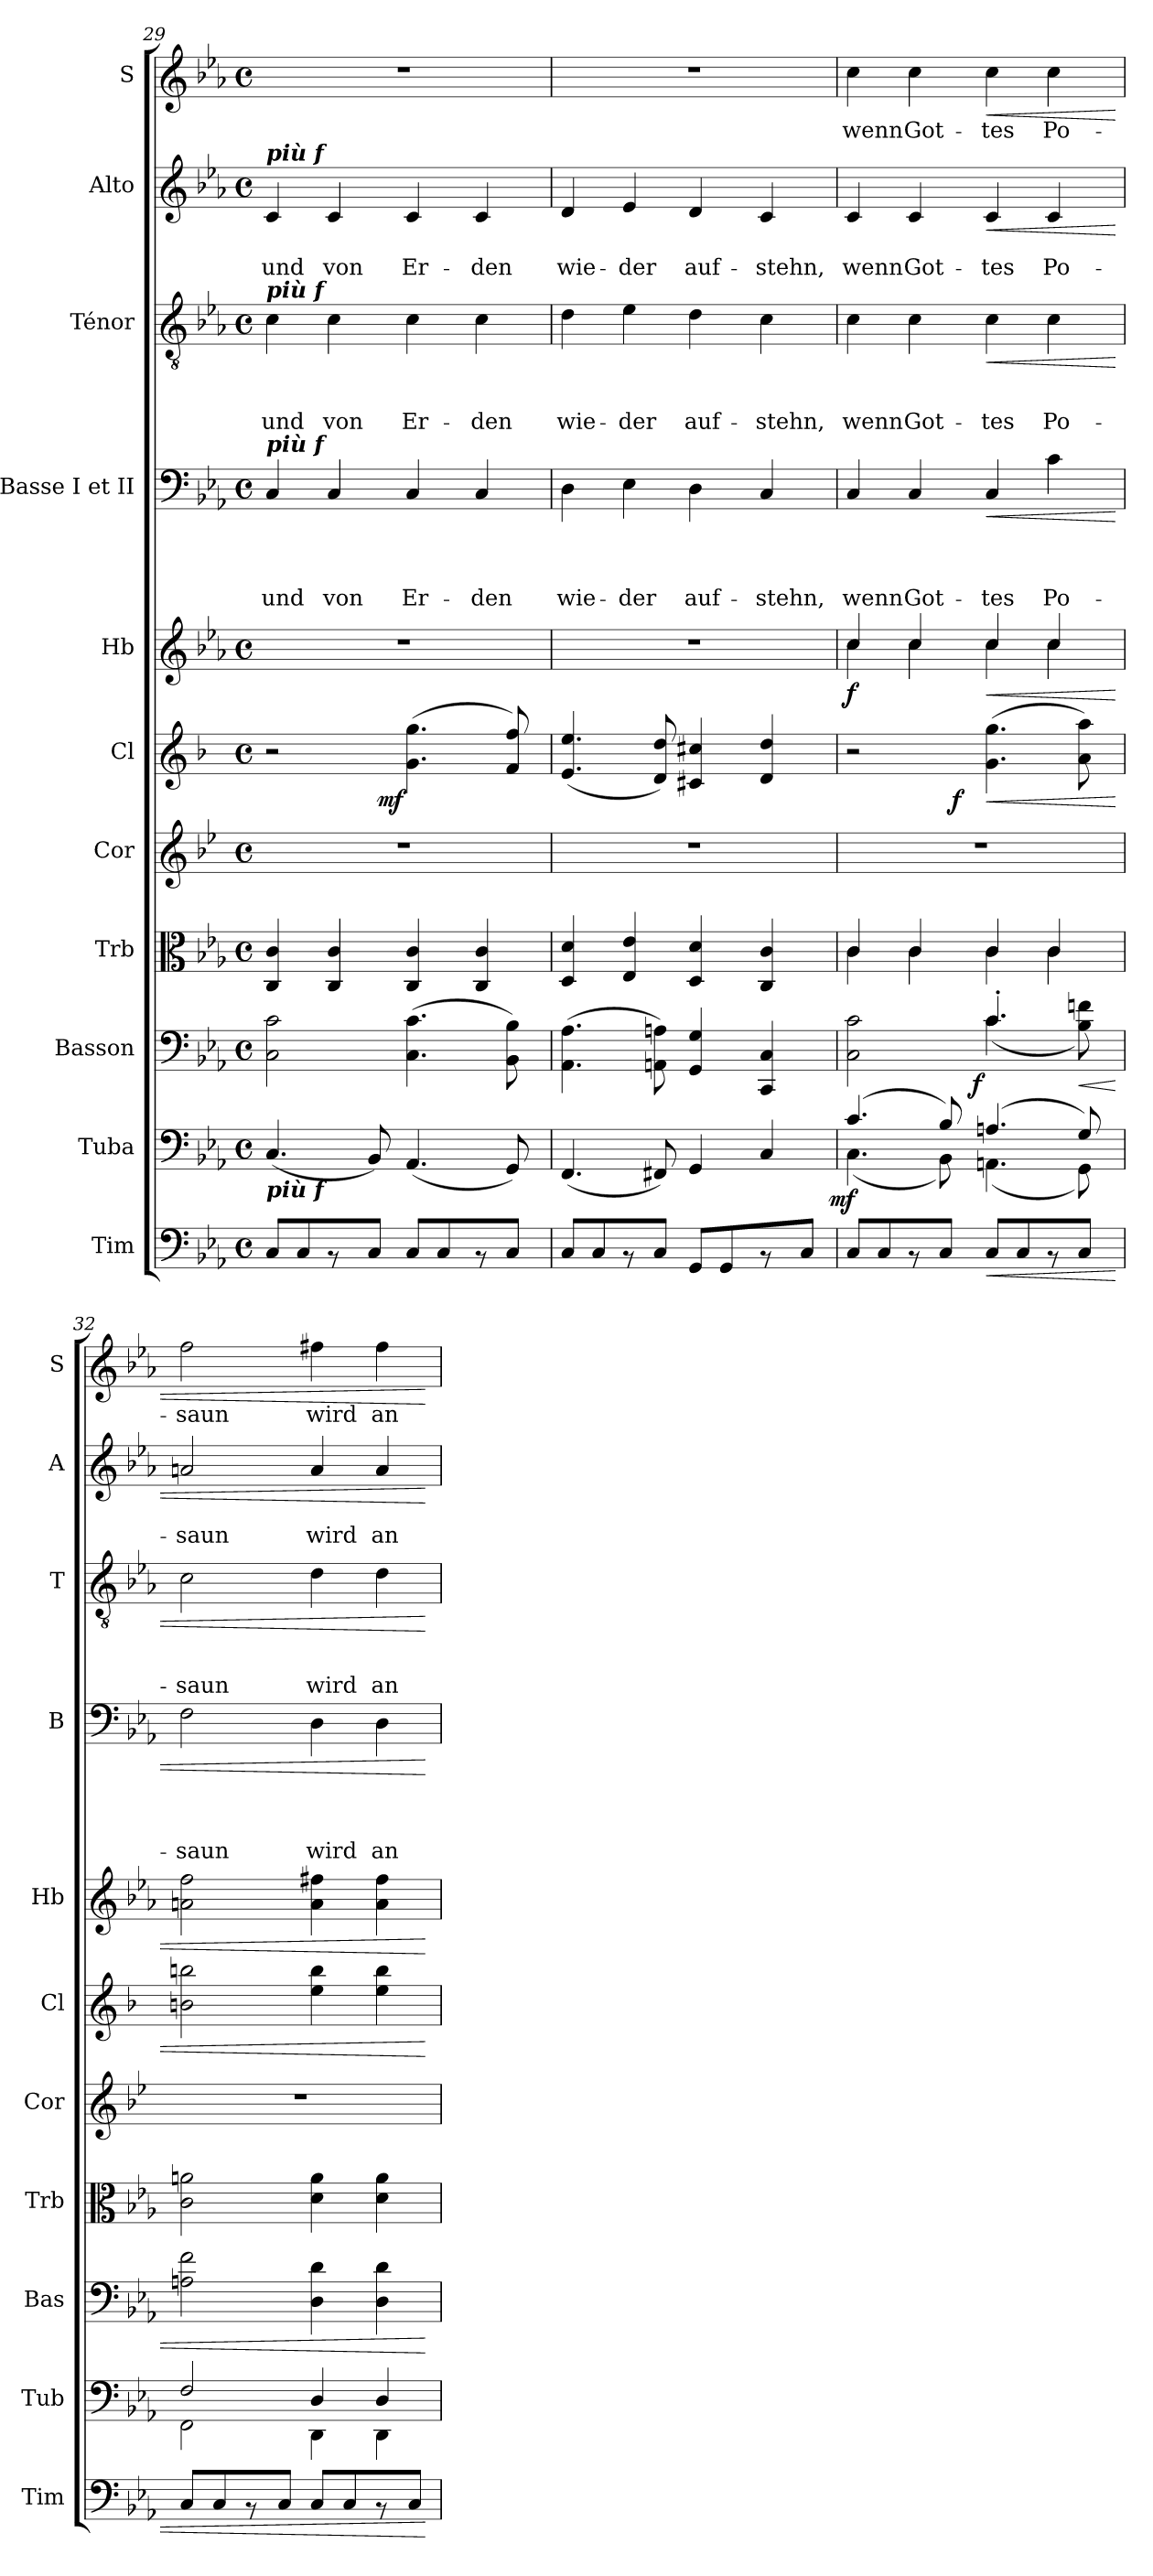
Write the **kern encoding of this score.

**kern	**dynam	**kern	**dynam	**kern	**dynam	**kern	**kern	**kern	**dynam	**kern	**dynam	**kern	**text	**text	**text	**text	**dynam	**kern	**text	**text	**text	**dynam	**kern	**text	**text	**dynam	**kern	**text	**dynam
*part11	*part11	*part10	*part10	*part9	*part9	*part8	*part7	*part6	*part6	*part5	*part5	*part4	*part4	*part4	*part4	*part4	*part4	*part3	*part3	*part3	*part3	*part3	*part2	*part2	*part2	*part2	*part1	*part1	*part1
*staff11	*staff11	*staff10	*staff10	*staff9	*staff9	*staff8	*staff7	*staff6	*staff6	*staff5	*staff5	*staff4	*staff4	*staff4	*staff4	*staff4	*staff4	*staff3	*staff3	*staff3	*staff3	*staff3	*staff2	*staff2	*staff2	*staff2	*staff1	*staff1	*staff1
*I"Tim	*	*I"Tuba	*	*I"Basson	*	*I"Trb	*I"Cor	*I"Cl	*	*I"Hb	*	*I"Basse I et II	*	*	*	*	*	*I"Ténor	*	*	*	*	*I"Alto	*	*	*	*I"S	*	*
*I'Tim	*	*I'Tub	*	*I'Bas	*	*I'Trb	*I'Cor	*I'Cl	*	*I'Hb	*	*I'B	*	*	*	*	*	*I'T	*	*	*	*	*I'A	*	*	*	*I'S	*	*
!!LO:PB:g=z
*clefF4	*	*clefF4	*	*clefF4	*	*clefC3	*clefG2	*clefG2	*	*clefG2	*	*clefF4	*	*	*	*	*	*clefGv2	*	*	*	*	*clefG2	*	*	*	*clefG2	*	*
*	*	*	*	*	*	*	*ITrd4c7	*ITrd1c2	*	*	*	*	*	*	*	*	*	*	*	*	*	*	*	*	*	*	*	*	*
*k[b-e-a-]	*	*k[b-e-a-]	*	*k[b-e-a-]	*	*k[b-e-a-]	*k[b-e-a-]	*k[b-e-a-]	*	*k[b-e-a-]	*	*k[b-e-a-]	*	*	*	*	*	*k[b-e-a-]	*	*	*	*	*k[b-e-a-]	*	*	*	*k[b-e-a-]	*	*
*E-:	*	*E-:	*	*E-:	*	*E-:	*E-:	*E-:	*	*E-:	*	*E-:	*	*	*	*	*	*E-:	*	*	*	*	*E-:	*	*	*	*E-:	*	*
*M4/4	*	*M4/4	*	*M4/4	*	*M4/4	*M4/4	*M4/4	*	*M4/4	*	*M4/4	*	*	*	*	*	*M4/4	*	*	*	*	*M4/4	*	*	*	*M4/4	*	*
*met(c)	*	*met(c)	*	*met(c)	*	*met(c)	*met(c)	*met(c)	*	*met(c)	*	*met(c)	*	*	*	*	*	*met(c)	*	*	*	*	*met(c)	*	*	*	*met(c)	*	*
=29	=29	=29	=29	=29	=29	=29	=29	=29	=29	=29	=29	=29	=29	=29	=29	=29	=29	=29	=29	=29	=29	=29	=29	=29	=29	=29	=29	=29	=29
!	!	!	!	!	!	!	!	!	!	!	!	!	!	!	!	!	!	!	!	!	!	!	!LO:TX:a:Bi:t=più f	!	!	!	!	!	!
!	!	!	!	!	!	!	!	!	!	!	!	!	!	!	!	!	!	!LO:TX:a:Bi:t=più f	!	!	!	!	!	!	!	!	!	!	!
!	!	!	!	!	!	!	!	!	!	!	!	!LO:TX:a:Bi:t=più f	!	!	!	!	!	!	!	!	!	!	!	!	!	!	!	!	!
!	!	!LO:TX:b:Bi:t=più f	!	!	!	!	!	!	!	!	!	!	!	!	!	!	!	!	!	!	!	!	!	!	!	!	!	!	!
!	!	!	!	!	!	!	!	!	!	!	!	!	!	!	!	!LO:LY:b	!	!	!	!	!LO:LY:b	!	!	!	!LO:LY:b	!	!	!	!
*	*	*	*	*	*	*	*	*^	*	*	*	*	*	*	*	*	*	*	*	*	*	*	*	*	*	*	*	*	*
8C/L	.	(>4.C/	.	2C\ 2c\	.	4C/ 4c/	1r	2r	3ryy	.	1r	.	4C/	.	.	.	und	.	4c\	.	.	und	.	4c/	.	und	.	1r	.	.
8C/	.	.	.	.	.	.	.	.	.	.	.	.	.	.	.	.	.	.	.	.	.	.	.	.	.	.	.	.	.	.
!	!	!	!	!	!	!	!	!	!	!	!	!	!	!	!	!	!LO:LY:b	!	!	!	!	!LO:LY:b	!	!	!	!LO:LY:b	!	!	!	!
8rAA	.	.	.	.	.	4C/ 4c/	.	.	.	.	.	.	4C/	.	.	.	von	.	4c\	.	.	von	.	4c/	.	von	.	.	.	.
.	.	.	.	.	.	.	.	.	24.ryy	.	.	.	.	.	.	.	.	.	.	.	.	.	.	.	.	.	.	.	.	.
8C/J	.	8BB-/)	.	.	.	.	.	.	.	.	.	.	.	.	.	.	.	.	.	.	.	.	.	.	.	.	.	.	.	.
!	!	!	!	!	!	!	!	!	!	!LO:DY:b	!	!	!	!	!	!	!	!	!	!	!	!	!	!	!	!	!	!	!	!
.	.	.	.	.	.	.	.	.	3ryy	mf	.	.	.	.	.	.	.	.	.	.	.	.	.	.	.	.	.	.	.	.
!	!	!	!	!	!	!	!	!	!	!	!	!	!	!	!	!	!LO:LY:b	!	!	!	!	!LO:LY:b	!	!	!	!LO:LY:b	!	!	!	!
8C/L	.	(>4.AA-/	.	(>4.C\ 4.c\	.	4C/ 4c/	.	(>4.f\ 4.ff\	.	.	.	.	4C/	.	.	.	Er-	.	4c\	.	.	Er-	.	4c/	.	Er-	.	.	.	.
8C/	.	.	.	.	.	.	.	.	.	.	.	.	.	.	.	.	.	.	.	.	.	.	.	.	.	.	.	.	.	.
.	.	.	.	.	.	.	.	.	6ryy	.	.	.	.	.	.	.	.	.	.	.	.	.	.	.	.	.	.	.	.	.
!	!	!	!	!	!	!	!	!	!	!	!	!	!	!	!	!	!LO:LY:b	!	!	!	!	!LO:LY:b	!	!	!	!LO:LY:b	!	!	!	!
8rAA	.	.	.	.	.	4C/ 4c/	.	.	.	.	.	.	4C/	.	.	.	-den	.	4c\	.	.	-den	.	4c/	.	-den	.	.	.	.
8C/J	.	8GG/)	.	8BB-\ 8B-\)	.	.	.	8e-/ 8ee-/)	.	.	.	.	.	.	.	.	.	.	.	.	.	.	.	.	.	.	.	.	.	.
.	.	.	.	.	.	.	.	.	12ryy	.	.	.	.	.	.	.	.	.	.	.	.	.	.	.	.	.	.	.	.	.
.	.	.	.	.	.	.	.	.	48ryy	.	.	.	.	.	.	.	.	.	.	.	.	.	.	.	.	.	.	.	.	.
=30	=30	=30	=30	=30	=30	=30	=30	=30	=30	=30	=30	=30	=30	=30	=30	=30	=30	=30	=30	=30	=30	=30	=30	=30	=30	=30	=30	=30	=30	=30
!	!	!	!	!	!	!	!	!	!	!	!	!	!	!	!	!	!LO:LY:b	!	!	!	!	!LO:LY:b	!	!	!	!LO:LY:b	!	!	!	!
*	*	*^	*	*	*	*	*	*v	*v	*	*	*	*	*	*	*	*	*	*	*	*	*	*	*	*	*	*	*	*	*
8C/L	.	(>4.FF/	3%2ryy	.	(>4.AA-\ 4.A-\	.	4D/ 4d/	1r	(<4.d/ 4.dd/	.	1r	.	4D\	.	.	.	wie-	.	4d\	.	.	wie-	.	4d/	.	wie-	.	1r	.	.
8C/	.	.	.	.	.	.	.	.	.	.	.	.	.	.	.	.	.	.	.	.	.	.	.	.	.	.	.	.	.	.
!	!	!	!	!	!	!	!	!	!	!	!	!	!	!	!	!	!LO:LY:b	!	!	!	!	!LO:LY:b	!	!	!	!LO:LY:b	!	!	!	!
8rAA	.	.	.	.	.	.	4E-/ 4e-/	.	.	.	.	.	4E-\	.	.	.	-der	.	4e-\	.	.	-der	.	4e-/	.	-der	.	.	.	.
8C/J	.	8FF#X/)	.	.	8AAn\ 8An\)	.	.	.	8c/ 8cc/)	.	.	.	.	.	.	.	.	.	.	.	.	.	.	.	.	.	.	.	.	.
!	!	!	!	!	!	!	!	!	!	!	!	!	!	!	!	!	!LO:LY:b	!	!	!	!	!LO:LY:b	!	!	!	!LO:LY:b	!	!	!	!
8GG/L	.	4GG/	.	.	4GG/ 4G/	.	4D/ 4d/	.	4Bn/ 4bn/	.	.	.	4D\	.	.	.	auf-	.	4d\	.	.	auf-	.	4d/	.	auf-	.	.	.	.
8GG/	.	.	.	.	.	.	.	.	.	.	.	.	.	.	.	.	.	.	.	.	.	.	.	.	.	.	.	.	.	.
.	.	.	6ryy	.	.	.	.	.	.	.	.	.	.	.	.	.	.	.	.	.	.	.	.	.	.	.	.	.	.	.
!	!	!	!	!	!	!	!	!	!	!	!	!	!	!	!	!	!LO:LY:b	!	!	!	!	!LO:LY:b	!	!	!	!LO:LY:b	!	!	!	!
8rAA	.	4C/	.	.	4CC/ 4C/	.	4C/ 4c/	.	4c/ 4cc/	.	.	.	4C/	.	.	.	-stehn,	.	4c\	.	.	-stehn,	.	4c/	.	-stehn,	.	.	.	.
.	.	.	12...ryy	.	.	.	.	.	.	.	.	.	.	.	.	.	.	.	.	.	.	.	.	.	.	.	.	.	.	.
8C/J	.	.	.	.	.	.	.	.	.	.	.	.	.	.	.	.	.	.	.	.	.	.	.	.	.	.	.	.	.	.
!	!	!	!	!LO:DY:b	!	!	!	!	!	!	!	!	!	!	!	!	!	!	!	!	!	!	!	!	!	!	!	!	!	!
.	.	.	96ryy	mf	.	.	.	.	.	.	.	.	.	.	.	.	.	.	.	.	.	.	.	.	.	.	.	.	.	.
=31	=31	=31	=31	=31	=31	=31	=31	=31	=31	=31	=31	=31	=31	=31	=31	=31	=31	=31	=31	=31	=31	=31	=31	=31	=31	=31	=31	=31	=31	=31
*	*	*	*	*	*^	*	*^	*	*	*	*^	*	*	*	*	*	*	*	*	*	*	*	*	*	*	*	*	*	*	*
!	!	!	!	!	!	!	!	!	!	!	!	!	!	!	!LO:DY:b	!	!	!	!	!LO:LY:b	!	!	!	!	!LO:LY:b	!	!	!	!LO:LY:b	!	!	!LO:LY:b	!
*	*	*	*	*	*	*^	*	*	*	*	*^	*	*	*	*	*	*	*	*	*	*	*	*	*	*	*	*	*	*	*	*	*	*
8C/L	.	(>4.c/	(<4.C\	.	2ryy	2C\ 2c\	4...ryy	.	4c/	4c\	1r	2r	4ryy	.	4cc/	4cc\	f	4C/	.	.	.	wenn	.	4c\	.	.	wenn	.	4c/	.	wenn	.	4cc\	wenn	.
8C/	.	.	.	.	.	.	.	.	.	.	.	.	.	.	.	.	.	.	.	.	.	.	.	.	.	.	.	.	.	.	.	.	.	.	.
!	!	!	!	!	!	!	!	!	!	!	!	!	!	!	!	!	!	!	!	!	!	!LO:LY:b	!	!	!	!	!LO:LY:b	!	!	!	!LO:LY:b	!	!	!LO:LY:b	!
8rAA	.	.	.	.	.	.	.	.	4c/	4c\	.	.	8ryy	.	4cc/	4cc\	.	4C/	.	.	.	Got-	.	4c\	.	.	Got-	.	4c/	.	Got-	.	4cc\	Got-	.
8C/J	.	8B-/)	8BB-\)	.	.	.	.	.	.	.	.	.	32ryy	.	.	.	.	.	.	.	.	.	.	.	.	.	.	.	.	.	.	.	.	.	.
!	!	!	!	!	!	!	!	!	!	!	!	!	!	!LO:DY:b	!	!	!	!	!	!	!	!	!	!	!	!	!	!	!	!	!	!	!	!	!
.	.	.	.	.	.	.	.	.	.	.	.	.	2ryy	f	.	.	.	.	.	.	.	.	.	.	.	.	.	.	.	.	.	.	.	.	.
!	!	!	!	!	!	!	!	!LO:DY:b	!	!	!	!	!	!	!	!	!	!	!	!	!	!	!	!	!	!	!	!	!	!	!	!	!	!	!
.	.	.	.	.	.	.	2ryy	f	.	.	.	.	.	.	.	.	.	.	.	.	.	.	.	.	.	.	.	.	.	.	.	.	.	.	.
!	!LO:HP:b	!	!	!	!	!	!	!	!	!	!	!	!	!LO:HP:b	!	!	!LO:HP:b	!	!	!	!	!LO:LY:b	!LO:HP:b	!	!	!	!LO:LY:b	!LO:HP:b	!	!	!LO:LY:b	!LO:HP:b	!	!LO:LY:b	!LO:HP:b
8C/L	<	(>4.An/	(<4.AAn\	.	4.c'>/	(<4.c\	.	.	4c/	4c\	.	(>4.f\ 4.ff\	.	<	4cc/	4cc\	<	4C/	.	.	.	-tes	<	4c\	.	.	-tes	<	4c/	.	-tes	<	4cc\	-tes	<
8C/	.	.	.	.	.	.	.	.	.	.	.	.	.	.	.	.	.	.	.	.	.	.	.	.	.	.	.	.	.	.	.	.	.	.	.
!	!	!	!	!	!	!	!	!	!	!	!	!	!	!	!	!	!	!	!	!	!	!LO:LY:b	!	!	!	!	!LO:LY:b	!	!	!	!LO:LY:b	!	!	!LO:LY:b	!
8rAA	.	.	.	.	.	.	.	.	4c/	4c\	.	.	.	.	4cc/	4cc\	.	4c\	.	.	.	Po-	.	4c\	.	.	Po-	.	4c/	.	Po-	.	4cc\	Po-	.
!	!	!	!	!	!	!	!	!LO:HP:b	!	!	!	!	!	!	!	!	!	!	!	!	!	!	!	!	!	!	!	!	!	!	!	!	!	!	!
8C/J	.	8G/)	8GG\)	.	8ryy	8B-\ 8fn\)	.	<	.	.	.	8g\ 8gg\)	.	.	.	.	.	.	.	.	.	.	.	.	.	.	.	.	.	.	.	.	.	.	.
.	.	.	.	.	.	.	.	.	.	.	.	.	16.ryy	.	.	.	.	.	.	.	.	.	.	.	.	.	.	.	.	.	.	.	.	.	.
.	.	.	.	.	.	.	32ryy	.	.	.	.	.	.	.	.	.	.	.	.	.	.	.	.	.	.	.	.	.	.	.	.	.	.	.	.
=32	=32	=32	=32	=32	=32	=32	=32	=32	=32	=32	=32	=32	=32	=32	=32	=32	=32	=32	=32	=32	=32	=32	=32	=32	=32	=32	=32	=32	=32	=32	=32	=32	=32	=32	=32
!	!	!	!	!	!	!	!	!	!	!	!	!	!	!	!	!	!	!	!	!	!	!LO:LY:b	!	!	!	!	!LO:LY:b	!	!	!	!LO:LY:b	!	!	!LO:LY:b	!
*	*	*	*	*	*v	*v	*v	*	*	*	*	*v	*v	*	*v	*v	*	*	*	*	*	*	*	*	*	*	*	*	*	*	*	*	*	*	*
*	*	*	*	*	*	*	*v	*v	*	*	*	*	*	*	*	*	*	*	*	*	*	*	*	*	*	*	*	*	*	*	*
8C/L	.	2F/	2FF\	.	2An\ 2f\	.	2c\ 2an\	1r	2an\ 2aan\	.	2an\ 2ff\	.	2F\	.	.	.	-saun	.	2c\	.	.	-saun	.	2an/	.	-saun	.	2ff\	-saun	.
8C/	.	.	.	.	.	.	.	.	.	.	.	.	.	.	.	.	.	.	.	.	.	.	.	.	.	.	.	.	.	.
8rAA	.	.	.	.	.	.	.	.	.	.	.	.	.	.	.	.	.	.	.	.	.	.	.	.	.	.	.	.	.	.
8C/J	.	.	.	.	.	.	.	.	.	.	.	.	.	.	.	.	.	.	.	.	.	.	.	.	.	.	.	.	.	.
!	!	!	!	!	!	!	!	!	!	!	!	!	!	!	!	!	!LO:LY:b	!	!	!	!	!LO:LY:b	!	!	!	!LO:LY:b	!	!	!LO:LY:b	!
8C/L	.	4D/	4DD\	.	4D\ 4d\	.	4d\ 4a\	.	4dd\ 4aa\	.	4a\ 4ff#X\	.	4D\	.	.	.	wird	.	4d\	.	.	wird	.	4a/	.	wird	.	4ff#X\	wird	.
8C/	.	.	.	.	.	.	.	.	.	.	.	.	.	.	.	.	.	.	.	.	.	.	.	.	.	.	.	.	.	.
!	!	!	!	!	!	!	!	!	!	!	!	!	!	!	!	!	!LO:LY:b	!	!	!	!	!LO:LY:b	!	!	!	!LO:LY:b	!	!	!LO:LY:b	!
8rAA	.	4D/	4DD\	.	4D\ 4d\	.	4d\ 4a\	.	4dd\ 4aa\	.	4a\ 4ff#\	.	4D\	.	.	.	an-	.	4d\	.	.	an-	.	4a/	.	an-	.	4ff#\	an-	.
8C/J	.	.	.	.	.	.	.	.	.	.	.	.	.	.	.	.	.	.	.	.	.	.	.	.	.	.	.	.	.	.
*	*	*v	*v	*	*	*	*	*	*	*	*	*	*	*	*	*	*	*	*	*	*	*	*	*	*	*	*	*	*	*
.	[	.	.	.	[	.	.	.	[	.	[	.	.	.	.	.	[	.	.	.	.	[	.	.	.	[	.	.	[
=	=	=	=	=	=	=	=	=	=	=	=	=	=	=	=	=	=	=	=	=	=	=	=	=	=	=	=	=	=
*-	*-	*-	*-	*-	*-	*-	*-	*-	*-	*-	*-	*-	*-	*-	*-	*-	*-	*-	*-	*-	*-	*-	*-	*-	*-	*-	*-	*-	*-
